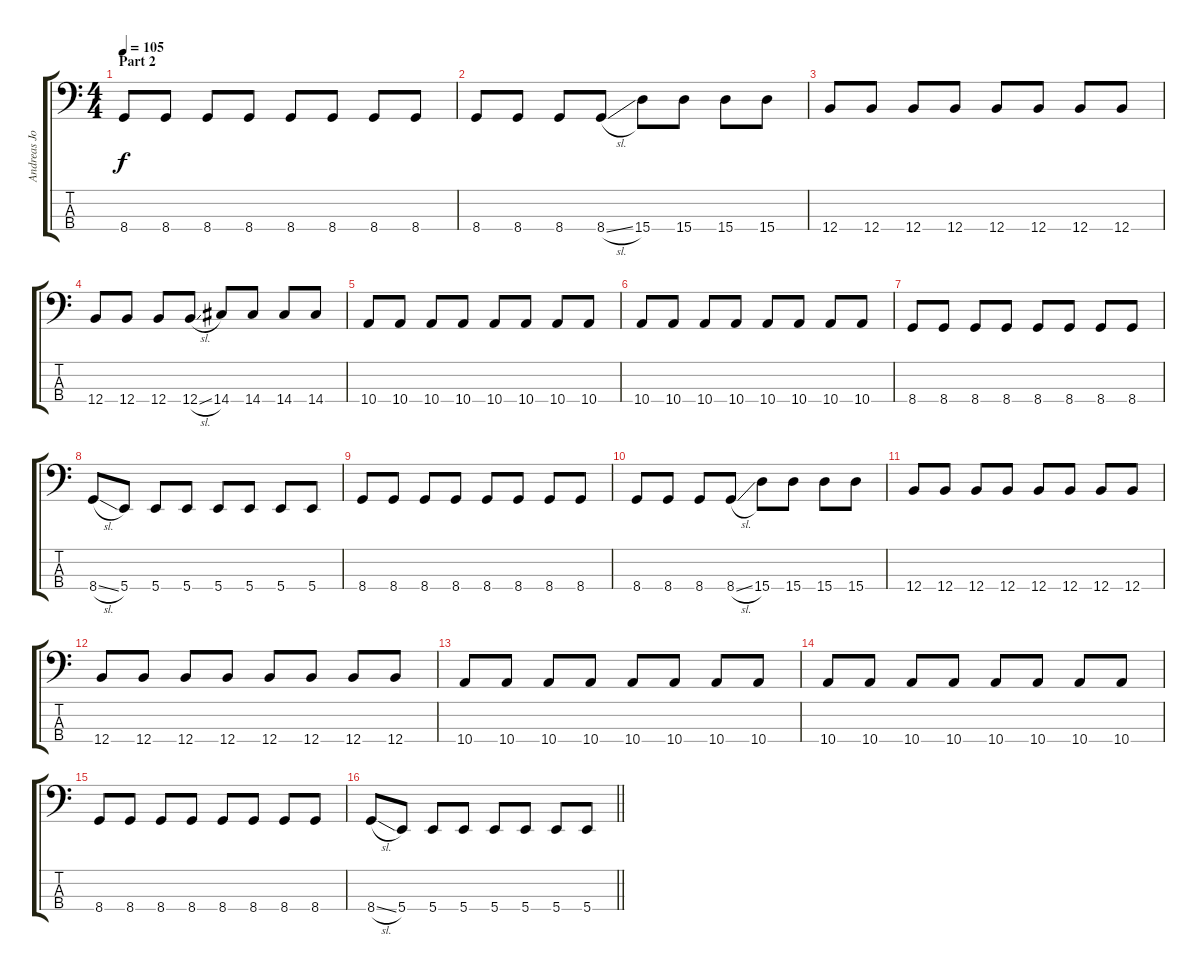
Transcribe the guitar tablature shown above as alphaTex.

\track ("Andreas Johansson" "Andreas Jo") {instrument electricbasspick}
\staff {score tabs}
\tuning (D2 A1 E1 B0) {hide}
\ts (4 4)
\section ("" "Part 2")
\tempo 105
\clef f4
\ks c
8.4.8{dy f} 8.4.8 8.4.8 8.4.8 8.4.8 8.4.8 8.4.8 8.4.8 |
8.4.8 8.4.8 8.4.8 8.4{sl}.8 15.4.8 15.4.8 15.4.8 15.4.8 |
12.4.8 12.4.8 12.4.8 12.4.8 12.4.8 12.4.8 12.4.8 12.4.8 |
12.4.8 12.4.8 12.4.8 12.4{sl}.8 14.4.8 14.4.8 14.4.8 14.4.8 |
10.4.8 10.4.8 10.4.8 10.4.8 10.4.8 10.4.8 10.4.8 10.4.8 |
10.4.8 10.4.8 10.4.8 10.4.8 10.4.8 10.4.8 10.4.8 10.4.8 |
8.4.8 8.4.8 8.4.8 8.4.8 8.4.8 8.4.8 8.4.8 8.4.8 |
8.4{sl}.8 5.4.8 5.4.8 5.4.8 5.4.8 5.4.8 5.4.8 5.4.8 |
8.4.8 8.4.8 8.4.8 8.4.8 8.4.8 8.4.8 8.4.8 8.4.8 |
8.4.8 8.4.8 8.4.8 8.4{sl}.8 15.4.8 15.4.8 15.4.8 15.4.8 |
12.4.8 12.4.8 12.4.8 12.4.8 12.4.8 12.4.8 12.4.8 12.4.8 |
12.4.8 12.4.8 12.4.8 12.4.8 12.4.8 12.4.8 12.4.8 12.4.8 |
10.4.8 10.4.8 10.4.8 10.4.8 10.4.8 10.4.8 10.4.8 10.4.8 |
10.4.8 10.4.8 10.4.8 10.4.8 10.4.8 10.4.8 10.4.8 10.4.8 |
8.4.8 8.4.8 8.4.8 8.4.8 8.4.8 8.4.8 8.4.8 8.4.8 |
\barLineRight lightlight
8.4{sl}.8 5.4.8 5.4.8 5.4.8 5.4.8 5.4.8 5.4.8 5.4.8
